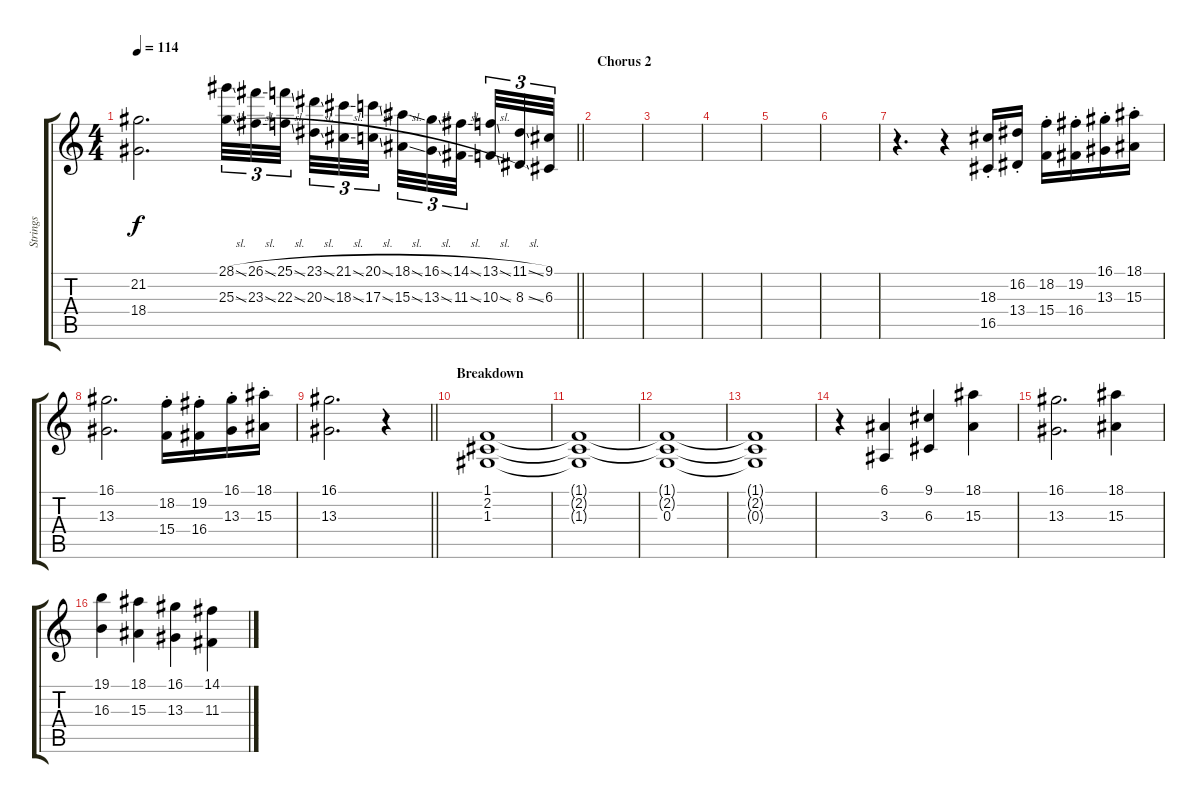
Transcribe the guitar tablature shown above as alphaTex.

\track ("Strings" "Strings") {instrument stringensemble1}
\staff {score tabs}
\tuning (E4 B3 G3 D3 A2 E2) {hide}
\ts (4 4)
\tempo 114
\clef g2
\barLineRight lightlight
\ks c
(21.2{t} 18.4{t}).2{d dy f} (28.1{sl} 25.3{sl}).32{tu (3 2)} (26.1{sl} 23.3{sl}).32{tu (3 2)} (25.1{sl} 22.3{sl}).32{tu (3 2) beam splitsecondary} (23.1{sl} 20.3{sl}).32{tu (3 2)} (21.1{sl} 18.3{sl}).32{tu (3 2)} (20.1{sl} 17.3{sl}).32{tu (3 2) beam splitsecondary} (18.1{sl} 15.3{sl}).32{tu (3 2)} (16.1{sl} 13.3{sl}).32{tu (3 2)} (14.1{sl} 11.3{sl}).32{tu (3 2) beam splitsecondary} (13.1{sl} 10.3{sl}).32{tu (3 2)} (11.1{sl} 8.3{sl}).32{tu (3 2)} (9.1 6.3).32{tu (3 2)} |
\section ("" "Chorus 2")
|
|
|
|
|
r.4{d} r.4 (18.3{st} 16.5{st}).16 (16.2{st} 13.4{st}).16 (18.2{st} 15.4{st}).16 (19.2{st} 16.4{st}).16 (16.1{st} 13.3{st}).16 (18.1{st} 15.3{st}).16 |
(16.1 13.3).2{d} (18.2{st} 15.4{st}).16 (19.2{st} 16.4{st}).16 (16.1{st} 13.3{st}).16 (18.1{st} 15.3{st}).16 |
\barLineRight lightlight
(16.1 13.3).2{d} r.4 |
\section ("" "Breakdown")
(1.1 2.2 1.3).1 |
(1.1{t} 2.2{t} 1.3{t}).1 |
(1.1{t} 2.2{t} 0.3).1 |
(1.1{t} 2.2{t} 0.3{t}).1 |
r.4 (6.1 3.3).4 (9.1 6.3).4 (18.1 15.3).4 |
(16.1 13.3).2{d} (18.1 15.3).4 |
(19.1 16.3).4 (18.1 15.3).4 (16.1 13.3).4 (14.1 11.3).4
